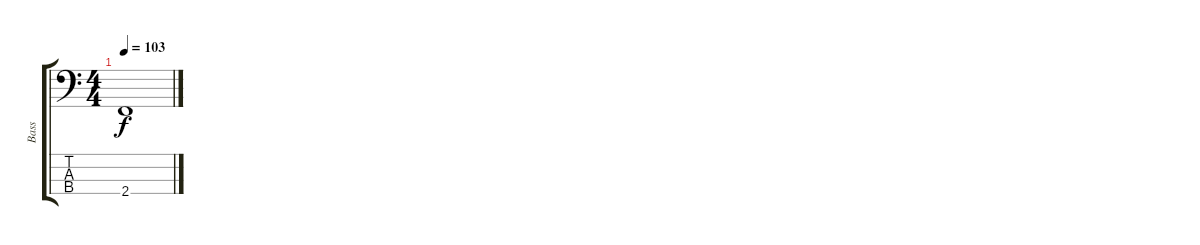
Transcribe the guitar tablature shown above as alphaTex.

\track ("Bass" "Bass") {instrument electricbassfinger}
\staff {score tabs}
\tuning (Gb2 Db2 Ab1 Eb1) {hide}
\ts (4 4)
\tempo 103
\clef f4
\ks c
2.4.1{dy f}
